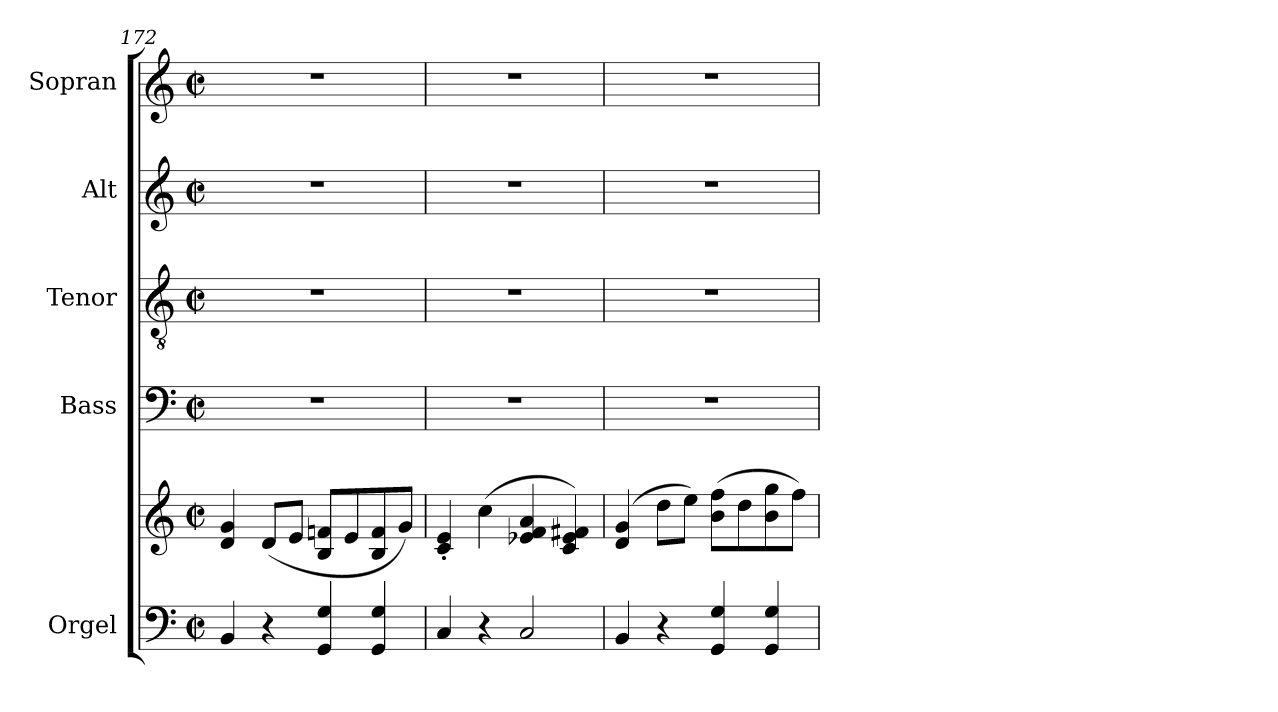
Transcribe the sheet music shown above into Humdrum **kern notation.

**kern	**kern	**kern	**kern	**kern	**kern
*part5	*part5	*part4	*part3	*part2	*part1
*staff6	*staff5	*staff4	*staff3	*staff2	*staff1
*I"Orgel	*	*I"Bass	*I"Tenor	*I"Alt	*I"Sopran
*I'Org.	*	*I'B.	*I'T.	*I'A.	*I'S.
*clefF4	*clefG2	*clefF4	*clefGv2	*clefG2	*clefG2
*k[]	*k[]	*k[]	*k[]	*k[]	*k[]
*C:	*C:	*C:	*C:	*C:	*C:
*M2/2	*M2/2	*M2/2	*M2/2	*M2/2	*M2/2
*met(c|)	*met(c|)	*met(c|)	*met(c|)	*met(c|)	*met(c|)
=172	=172	=172	=172	=172	=172
4BB/	4d/ 4g/	1r	1r	1r	1r
4r	(<8d/L	.	.	.	.
.	8e/J	.	.	.	.
4GG/ 4G/	8B/ 8fn/L	.	.	.	.
.	8e/	.	.	.	.
4GG/ 4G/	8B/ 8f/	.	.	.	.
.	8g/J)	.	.	.	.
!!LO:PB:g=z
=173	=173	=173	=173	=173	=173
4C/	4c/'< 4e/'<	1r	1r	1r	1r
4r	(>4cc\	.	.	.	.
2C/	4e-X/ 4f/ 4a/	.	.	.	.
.	4c/ 4e-/ 4f#X/)	.	.	.	.
=174	=174	=174	=174	=174	=174
4BB/	(4d/ 4g/	1r	1r	1r	1r
4r	8dd\L	.	.	.	.
.	8ee\J)	.	.	.	.
4GG/ 4G/	(>8b\ 8ff\L	.	.	.	.
.	8dd\	.	.	.	.
4GG/ 4G/	8b\ 8gg\	.	.	.	.
.	8ff\J)	.	.	.	.
=	=	=	=	=	=
*-	*-	*-	*-	*-	*-
